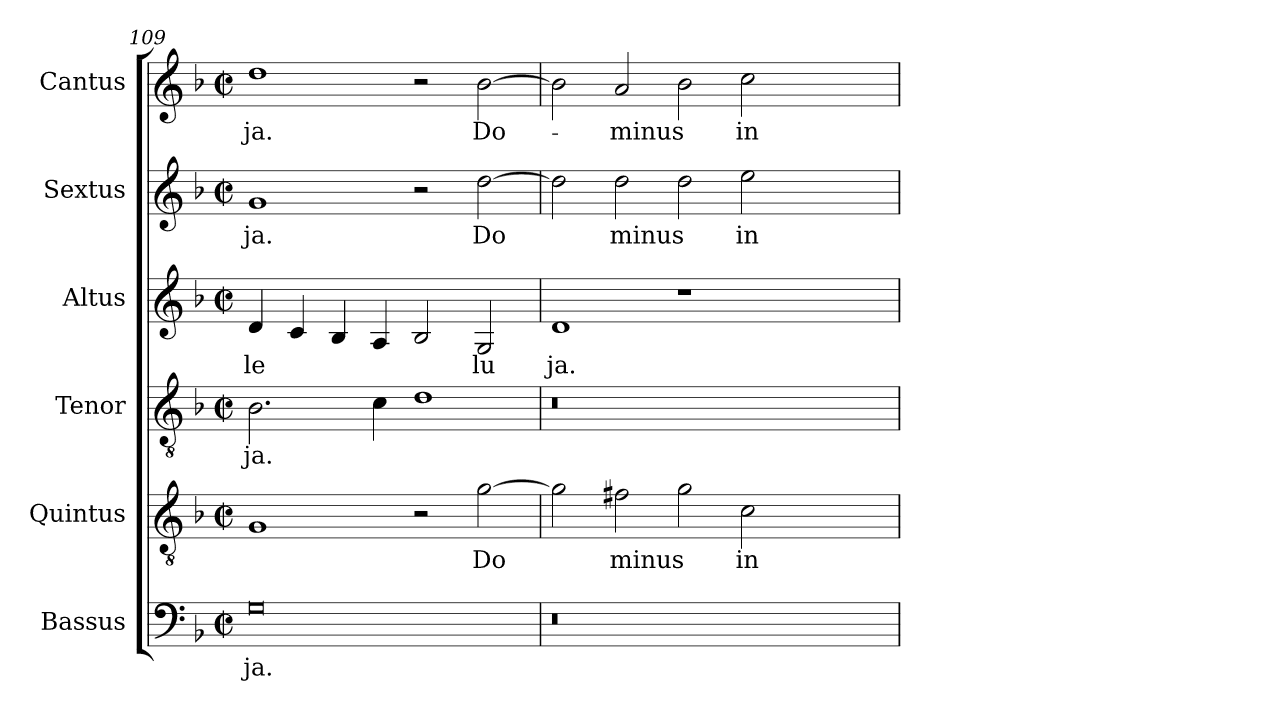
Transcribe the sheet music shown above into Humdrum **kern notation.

**kern	**text	**kern	**text	**kern	**text	**kern	**text	**kern	**text	**kern	**text
*part6	*part6	*part5	*part5	*part4	*part4	*part3	*part3	*part2	*part2	*part1	*part1
*staff6	*staff6	*staff5	*staff5	*staff4	*staff4	*staff3	*staff3	*staff2	*staff2	*staff1	*staff1
*I"Bassus	*	*I"Quintus	*	*I"Tenor	*	*I"Altus	*	*I"Sextus	*	*I"Cantus	*
*clefF4	*	*clefGv2	*	*clefGv2	*	*clefG2	*	*clefG2	*	*clefG2	*
*k[b-]	*	*k[b-]	*	*k[b-]	*	*k[b-]	*	*k[b-]	*	*k[b-]	*
*F:	*	*F:	*	*F:	*	*F:	*	*F:	*	*F:	*
*M2/2	*	*M2/2	*	*M2/2	*	*M2/2	*	*M2/2	*	*M2/2	*
*met(c|)	*	*met(c|)	*	*met(c|)	*	*met(c|)	*	*met(c|)	*	*met(c|)	*
=109	=109	=109	=109	=109	=109	=109	=109	=109	=109	=109	=109
!	!LO:LY:b:cj	!	!	!	!LO:LY:b:cj	!	!LO:LY:b:cj	!	!LO:LY:b:cj	!	!LO:LY:b:cj
0G	ja.	1G	.	2.B-\	-ja.	4d/	le	1g	ja.	1dd	-ja.
.	.	.	.	.	.	4c/	.	.	.	.	.
.	.	.	.	.	.	4B-/	.	.	.	.	.
.	.	.	.	4c\	.	4A/	.	.	.	.	.
.	.	2r	.	1d	.	2B-/	.	2r	.	2r	.
!	!	!	!LO:LY:b	!	!	!	!LO:LY:b:cj	!	!LO:LY:b	!	!LO:LY:b
.	.	[>2g\	Do	.	.	2G/	lu	[>2dd\	Do	[>2b-\	Do-
=110	=110	=110	=110	=110	=110	=110	=110	=110	=110	=110	=110
!	!	!	!	!	!	!	!LO:LY:b:cj	!	!	!	!
0r	.	2g\]	.	0r	.	1d	ja.	2dd\]	.	2b-\]	.
!	!	!	!LO:LY:b	!	!	!	!	!	!LO:LY:b	!	!LO:LY:b
.	.	2f#\	minus	.	.	.	.	2dd\	minus	2a/	-minus
!	!	!	!	!	!	!LO:N:vis=1	!	!	!	!	!
.	.	2g\	.	.	.	0r	.	2dd\	.	2b-\	.
!	!	!	!LO:LY:b:cj	!	!	!	!	!	!LO:LY:b:cj	!	!LO:LY:b:cj
.	.	2c\	in	.	.	.	.	2ee\	in	2cc\	in
1ryy	.	1ryy	.	1ryy	.	.	.	1ryy	.	1ryy	.
=	=	=	=	=	=	=	=	=	=	=	=
*-	*-	*-	*-	*-	*-	*-	*-	*-	*-	*-	*-
